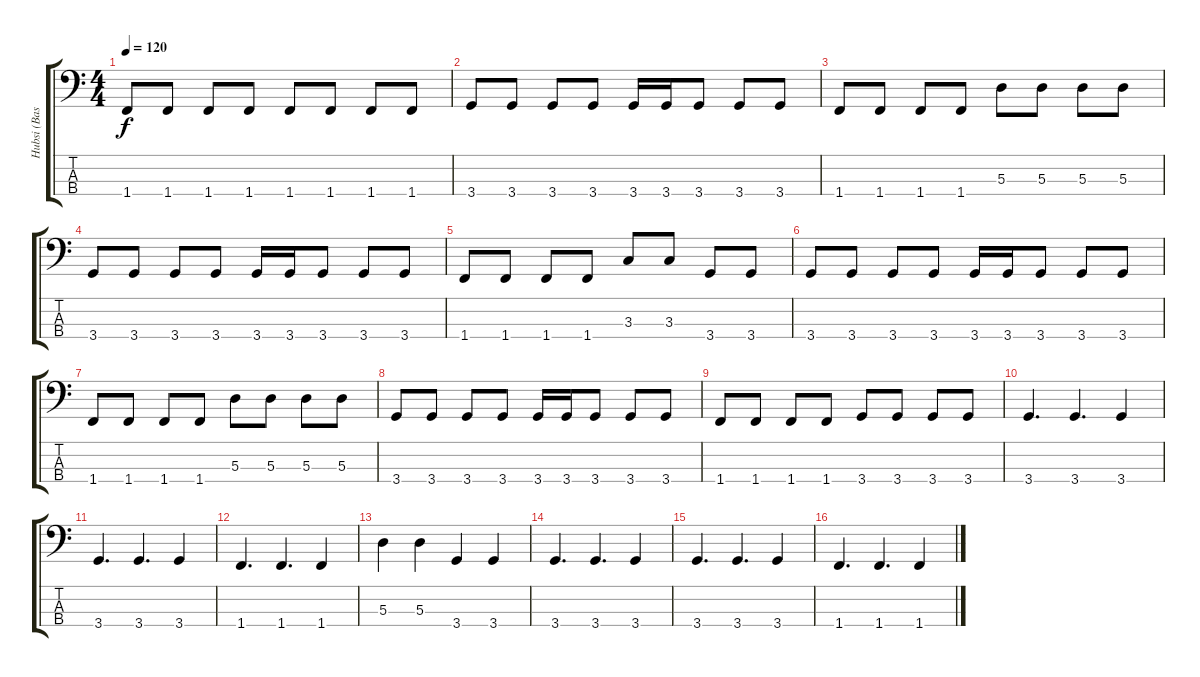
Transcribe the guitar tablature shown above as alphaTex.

\track ("Hubsi (Bass)" "Hubsi (Bas") {instrument electricbassfinger}
\staff {score tabs}
\tuning (G2 D2 A1 E1) {hide}
\ts (4 4)
\tempo 120
\clef f4
\ks c
1.4.8{dy f} 1.4.8 1.4.8 1.4.8 1.4.8 1.4.8 1.4.8 1.4.8 |
3.4.8 3.4.8 3.4.8 3.4.8 3.4.16 3.4.16 3.4.8 3.4.8 3.4.8 |
1.4.8 1.4.8 1.4.8 1.4.8 5.3.8 5.3.8 5.3.8 5.3.8 |
3.4.8 3.4.8 3.4.8 3.4.8 3.4.16 3.4.16 3.4.8 3.4.8 3.4.8 |
1.4.8 1.4.8 1.4.8 1.4.8 3.3.8 3.3.8 3.4.8 3.4.8 |
3.4.8 3.4.8 3.4.8 3.4.8 3.4.16 3.4.16 3.4.8 3.4.8 3.4.8 |
1.4.8 1.4.8 1.4.8 1.4.8 5.3.8 5.3.8 5.3.8 5.3.8 |
3.4.8 3.4.8 3.4.8 3.4.8 3.4.16 3.4.16 3.4.8 3.4.8 3.4.8 |
1.4.8 1.4.8 1.4.8 1.4.8 3.4.8 3.4.8 3.4.8 3.4.8 |
3.4.4{d} 3.4.4{d} 3.4.4 |
3.4.4{d} 3.4.4{d} 3.4.4 |
1.4.4{d} 1.4.4{d} 1.4.4 |
5.3.4 5.3.4 3.4.4 3.4.4 |
3.4.4{d} 3.4.4{d} 3.4.4 |
3.4.4{d} 3.4.4{d} 3.4.4 |
1.4.4{d} 1.4.4{d} 1.4.4
